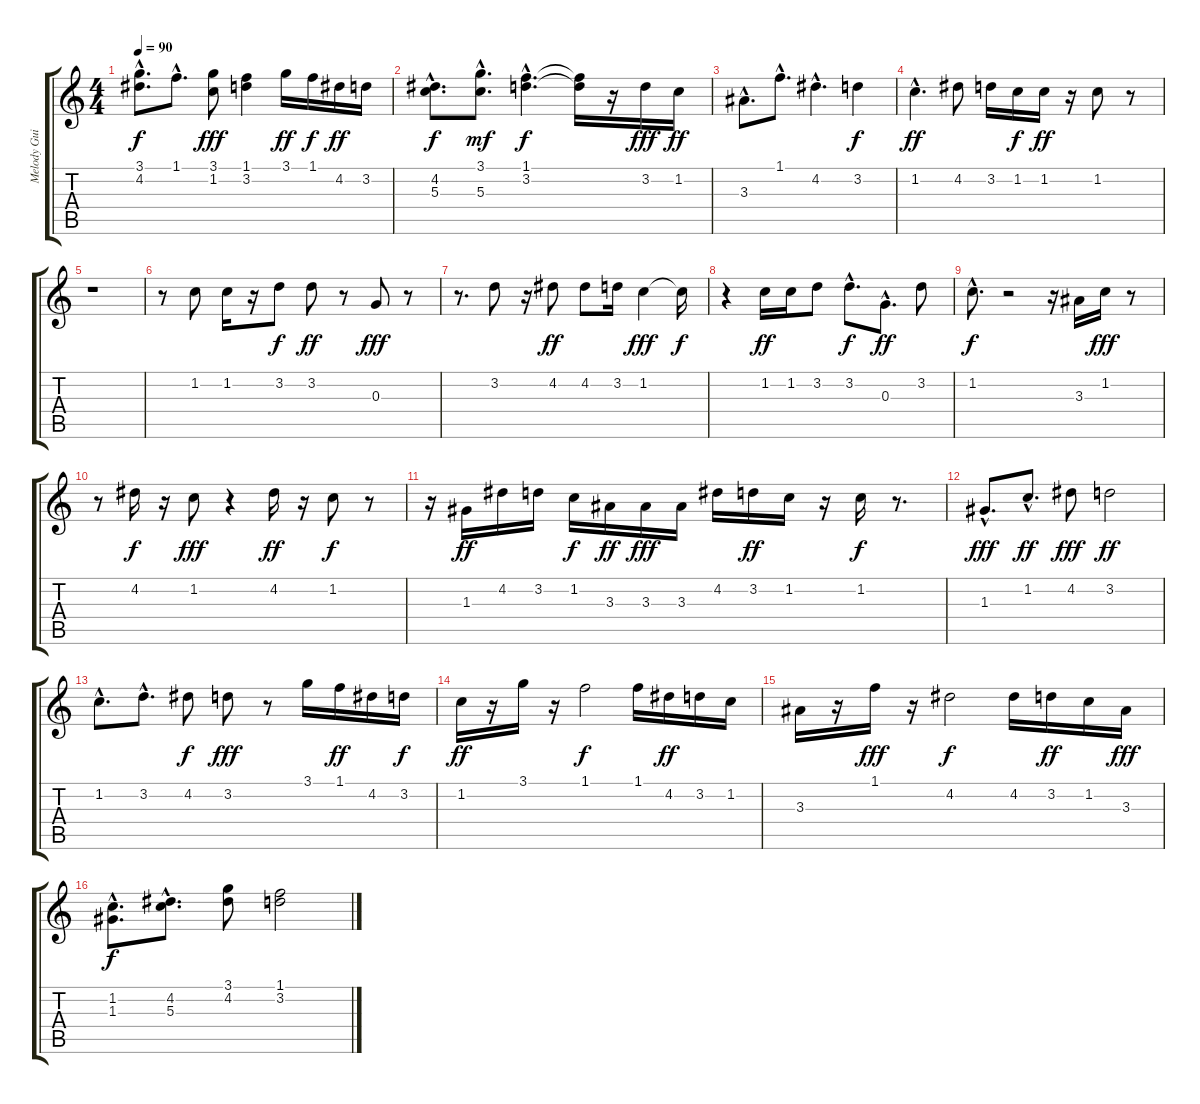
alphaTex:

\track ("Melody Guide" "Melody Gui") {instrument distortionguitar}
\staff {score tabs}
\tuning (E4 B3 G3 D3 A2 E2) {hide}
\ts (4 4)
\tempo 90
\clef g2
\ks c
(3.1{hac} 4.2{hac}).8{d dy f} 1.1{hac}.8{d} (3.1 1.2).8{dy fff} (1.1 3.2).4 3.1.16{dy ff} 1.1.16{dy f} 4.2.16{dy ff} 3.2.16 |
(4.2{hac} 5.3{hac}).8{d dy f} (3.1{hac} 5.3{hac}).8{d dy mf} (1.1{hac} 3.2{hac}).4{d dy f} (1.1{t} 3.2{t}).16 r.16 3.2.16{dy fff} 1.2.16{dy ff} |
3.3{hac}.8{d} 1.1{hac}.8{d} 4.2{hac}.4{d} 3.2.4{dy f} |
1.2{hac}.4{d dy ff} 4.2.8 3.2.16 1.2.16{dy f} 1.2.16{dy ff} r.16 1.2.8 r.8 |
r.1 |
r.8 1.2.8 1.2.16 r.16 3.2.8{dy f} 3.2.8{dy ff} r.8 0.3.8{dy fff} r.8 |
r.8{d} 3.2.8 r.16 4.2.8{dy ff} 4.2.8 3.2.16 1.2.4{dy fff} 1.2{t}.16{dy f} |
r.4 1.2.16{dy ff} 1.2.16 3.2.8 3.2{hac}.8{d dy f} 0.3{hac}.8{d dy ff} 3.2.8 |
1.2{hac}.8{d dy f} r.2 r.16 3.3.16 1.2.16{dy fff} r.8 |
r.8 4.2.16{dy f} r.16 1.2.8{dy fff} r.4 4.2.16{dy ff} r.16 1.2.8{dy f} r.8 |
r.16 1.3.16{dy ff} 4.2.16 3.2.16 1.2.16{dy f} 3.3.16{dy ff} 3.3.16{dy fff} 3.3.16 4.2.16 3.2.16{dy ff} 1.2.16 r.16 1.2.16{dy f} r.8{d} |
1.3{hac}.8{d dy fff} 1.2{hac}.8{d dy ff} 4.2.8{dy fff} 3.2.2{dy ff} |
1.2{hac}.8{d} 3.2{hac}.8{d} 4.2.8{dy f} 3.2.8{dy fff} r.8 3.1.16 1.1.16{dy ff} 4.2.16 3.2.16{dy f} |
1.2.16{dy ff} r.16 3.1.16 r.16 1.1.2{dy f} 1.1.16 4.2.16{dy ff} 3.2.16 1.2.16 |
3.3.16 r.16 1.1.16{dy fff} r.16 4.2.2{dy f} 4.2.16 3.2.16{dy ff} 1.2.16 3.3.16{dy fff} |
(1.2{hac} 1.3{hac}).8{d dy f} (4.2{hac} 5.3{hac}).8{d} (3.1 4.2).8 (1.1 3.2).2
